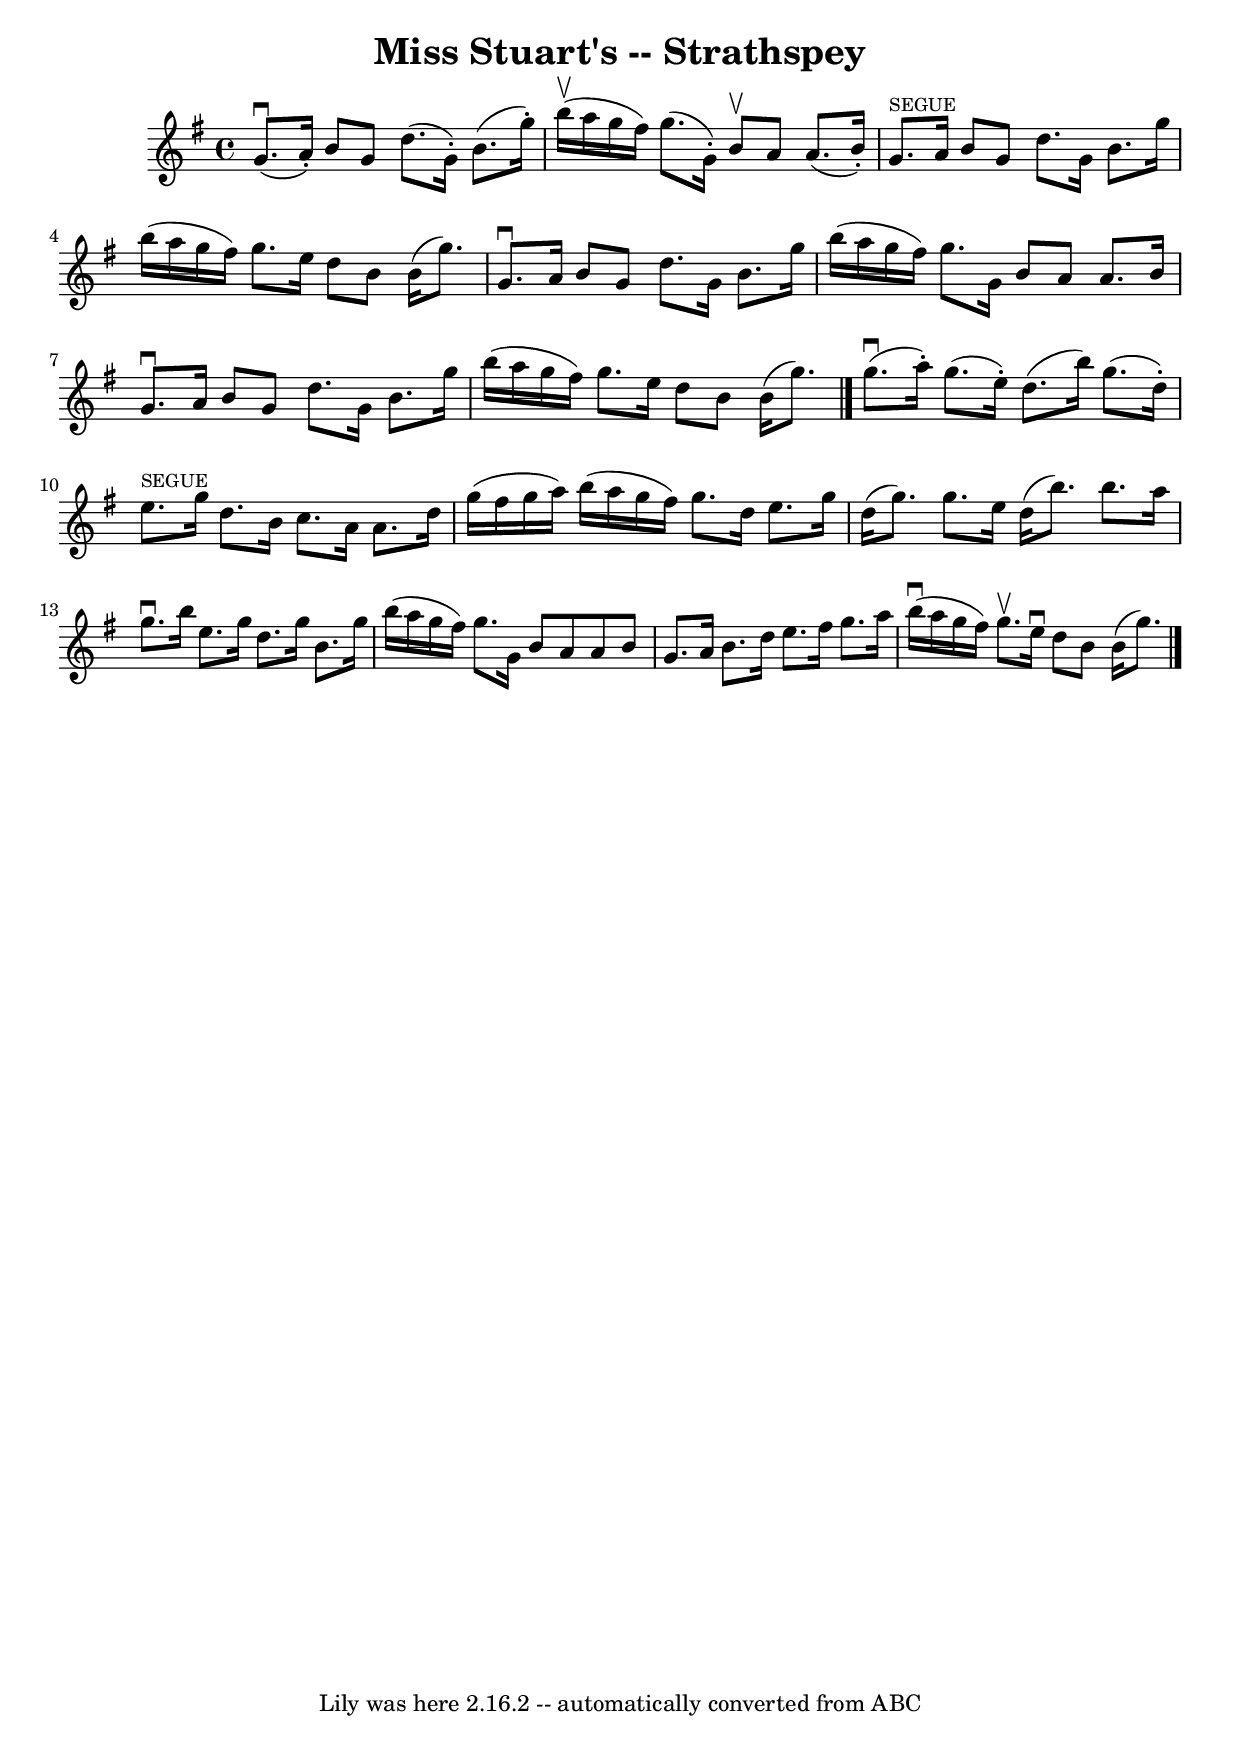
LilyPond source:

\version "2.16.2"
\include "Mammoth.ily"
\header {
  %% book = "Ryan's Mammoth Collection"
  crossRefNumber = "1"
  footnotes = "\\\\161 960"
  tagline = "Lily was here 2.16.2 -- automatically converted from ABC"
  title = "Miss Stuart's -- Strathspey"

}
voicedefault =  {


  \override Staff.TimeSignature #'style = #'C
  \time 4/4 
  \key g \major
 g'8.^\downbow(a'16 -.) b'8 g'8 d''8. (
  g'16 -.) b'8. (g''16 -.)   |
  b''16^\upbow(a''16    
  g''16 fis''16) g''8. (g'16 -.) b'8^\upbow a'8 a'8. (
  b'16 -.)   |
  g'8.^\segue a'16 b'8 g'8 d''8. g'16 
  b'8. g''16    |
  b''16 (a''16 g''16 fis''16) g''8.  
  e''16 d''8 b'8 b'16 (g''8.)   |
  g'8.^\downbow   
  a'16 b'8 g'8 d''8. g'16 b'8. g''16    |
  b''16 (
  a''16 g''16 fis''16) g''8. g'16 b'8 a'8 a'8. b'16    
  |
  g'8.^\downbow a'16 b'8 g'8 d''8. g'16 b'8.    
  g''16    |
  b''16 (a''16 g''16 fis''16) g''8. e''16    
  d''8 b'8 b'16 (g''8.)   \bar "|." g''8.^\downbow(a''16 
  -.) g''8. (e''16 -.) d''8. (b''16) g''8. (d''16 -.)   
  |
  e''8.^\segue g''16 d''8. b'16 c''8. a'16 a'8.   
  d''16    |
  g''16 (fis''16 g''16 a''16) b''16 (
  a''16 g''16 fis''16) g''8. d''16 e''8. g''16    |
  
  d''16 (g''8.) g''8. e''16 d''16 (b''8.) b''8. a''16    
  |
  g''8.^\downbow b''16 e''8. g''16 d''8. g''16    
  b'8. g''16    |
  b''16 (a''16 g''16 fis''16) g''8.    
  g'16 b'8 a'8 a'8 b'8    |
  g'8. a'16 b'8. d''16    
  e''8. fis''16 g''8. a''16    |
  b''16^\downbow(a''16    
  g''16 fis''16) g''8.^\upbow e''16^\downbow d''8 b'8    
  b'16 (g''8.)   \bar "|."   

}

\score{
  <<

    \context Staff="default"
    {
      \voicedefault 
      
    }

  >>
  \layout {
    
  }
  \midi {
  }

}
